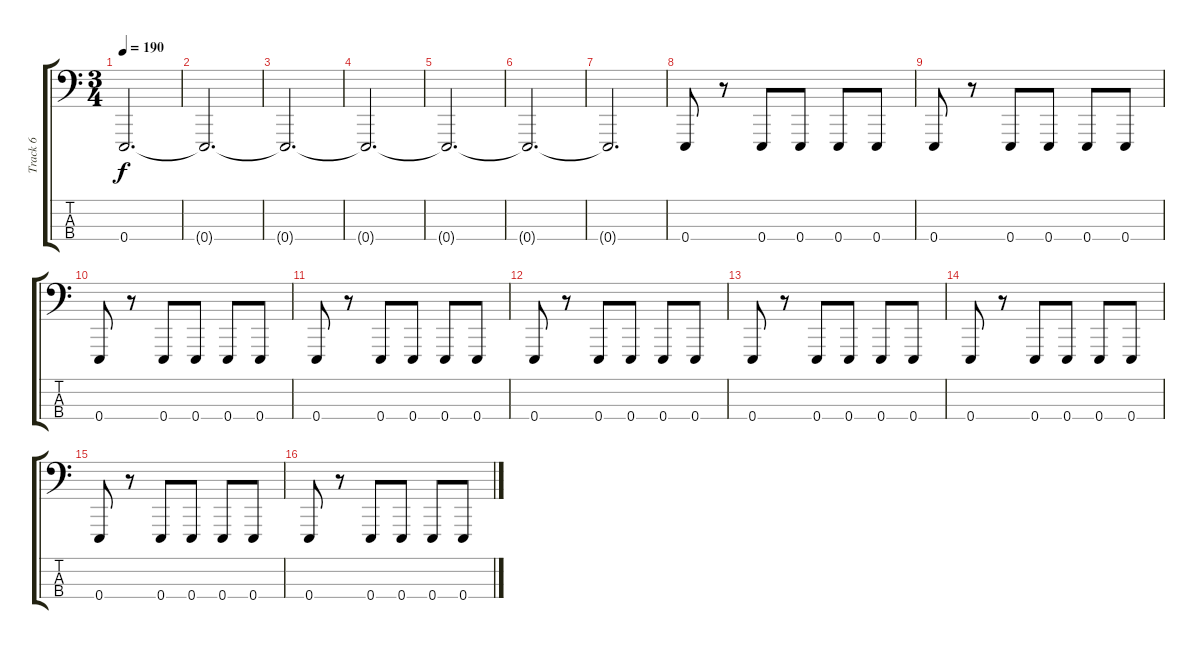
\track ("Track 6" "Track 6") {instrument cello}
\staff {score tabs}
\tuning (G2 D2 A1 E1) {hide}
\ts (3 4)
\tempo 190
\clef f4
\ks c
0.4{t}.2{d dy f} |
0.4{t}.2{d} |
0.4{t}.2{d} |
0.4{t}.2{d} |
0.4{t}.2{d} |
0.4{t}.2{d} |
0.4{t}.2{d} |
0.4.8{volume 16} r.8 0.4.8 0.4.8 0.4.8 0.4.8 |
0.4.8 r.8 0.4.8 0.4.8 0.4.8 0.4.8 |
0.4.8 r.8 0.4.8 0.4.8 0.4.8 0.4.8 |
0.4.8 r.8 0.4.8 0.4.8 0.4.8 0.4.8 |
0.4.8 r.8 0.4.8 0.4.8 0.4.8 0.4.8 |
0.4.8 r.8 0.4.8 0.4.8 0.4.8 0.4.8 |
0.4.8 r.8 0.4.8 0.4.8 0.4.8 0.4.8 |
0.4.8 r.8 0.4.8 0.4.8 0.4.8 0.4.8 |
0.4.8 r.8 0.4.8 0.4.8 0.4.8 0.4.8
